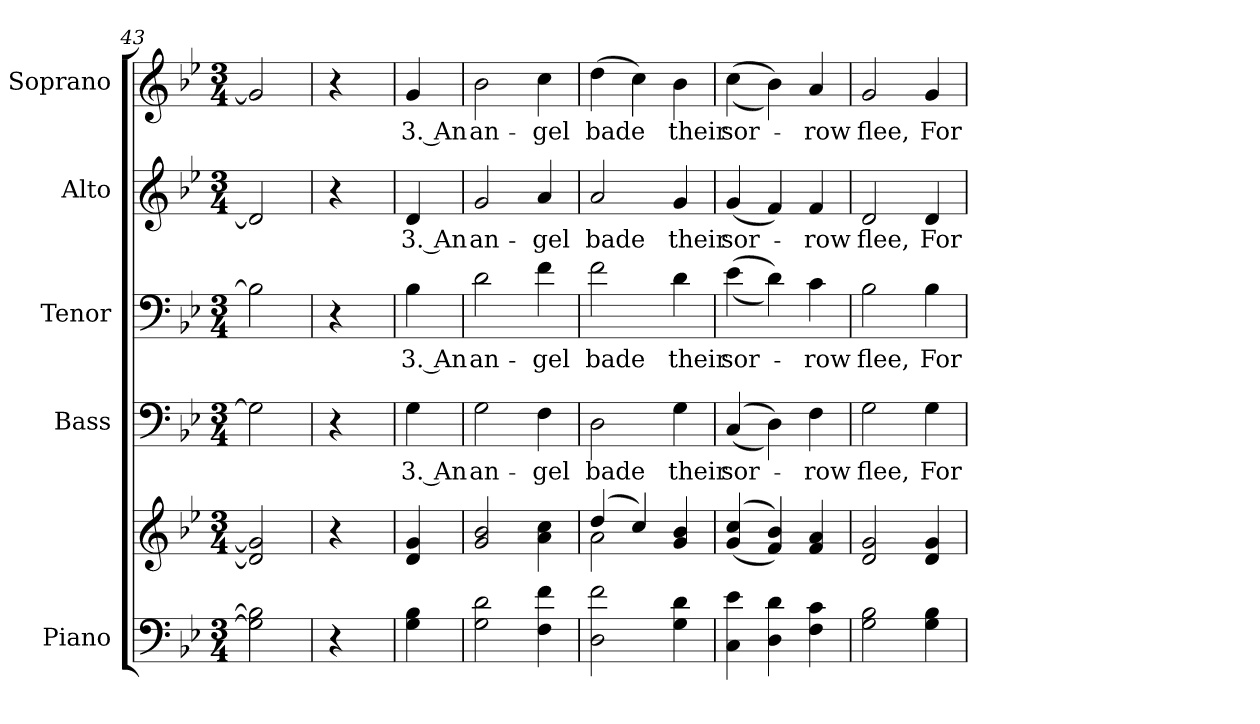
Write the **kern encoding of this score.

**kern	**kern	**kern	**text	**kern	**text	**kern	**text	**kern	**text
*part5	*part5	*part4	*part4	*part3	*part3	*part2	*part2	*part1	*part1
*staff6	*staff5	*staff4	*staff4	*staff3	*staff3	*staff2	*staff2	*staff1	*staff1
*I"Piano	*	*I"Bass	*	*I"Tenor	*	*I"Alto	*	*I"Soprano	*
*I'Pno.	*	*I'B.	*	*I'T.	*	*I'A.	*	*I'S.	*
*clefF4	*clefG2	*clefF4	*	*clefF4	*	*clefG2	*	*clefG2	*
*k[b-e-]	*k[b-e-]	*k[b-e-]	*	*k[b-e-]	*	*k[b-e-]	*	*k[b-e-]	*
*B-:	*B-:	*B-:	*	*B-:	*	*B-:	*	*B-:	*
*M3/4	*M3/4	*M3/4	*	*M3/4	*	*M3/4	*	*M3/4	*
=43	=43	=43	=43	=43	=43	=43	=43	=43	=43
2Gi\] 2B-i]	2di/] 2gi]	2Gi\]	.	2B-i\]	.	2di/]	.	2gi/]	.
!!LO:PB:g=z
=44	=44	=44	=44	=44	=44	=44	=44	=44	=44
4r	4r	4r	.	4r	.	4r	.	4r	.
=45	=45	=45	=45	=45	=45	=45	=45	=45	=45
!	!	!	!LO:LY:b:color=#000000	!	!	!	!	!	!
!	!	!	!	!	!LO:LY:b:color=#000000	!	!	!	!
!	!	!	!	!	!	!	!LO:LY:b:color=#000000	!	!
!	!	!	!	!	!	!	!	!	!LO:LY:b:color=#000000
4Gi\ 4B-i	4di/ 4gi	4Gi\	3. An	4B-i\	3. An	4di/	3. An	4gi/	3. An
=46	=46	=46	=46	=46	=46	=46	=46	=46	=46
!	!	!	!LO:LY:b:color=#000000	!	!	!	!	!	!
!	!	!	!	!	!LO:LY:b:color=#000000	!	!	!	!
!	!	!	!	!	!	!	!LO:LY:b:color=#000000	!	!
!	!	!	!	!	!	!	!	!	!LO:LY:b:color=#000000
2Gi\ 2di	2gi/ 2b-i	2Gi\	an-	2di\	an-	2gi/	an-	2b-i\	an-
!	!	!	!LO:LY:b:color=#000000	!	!	!	!	!	!
!	!	!	!	!	!LO:LY:b:color=#000000	!	!	!	!
!	!	!	!	!	!	!	!LO:LY:b:color=#000000	!	!
!	!	!	!	!	!	!	!	!	!LO:LY:b:color=#000000
4Fi\ 4fi	4ai\ 4cci	4Fi\	-gel	4fi\	-gel	4ai/	-gel	4cci\	-gel
!!LO:PB:g=z
=47	=47	=47	=47	=47	=47	=47	=47	=47	=47
*	*^	*	*	*	*	*	*	*	*
!	!	!	!	!LO:LY:b:color=#000000	!	!	!	!	!	!
!	!	!	!	!	!	!LO:LY:b:color=#000000	!	!	!	!
!	!	!	!	!	!	!	!	!LO:LY:b:color=#000000	!	!
!	!	!	!	!	!	!	!	!	!	!LO:LY:b:color=#000000
2Di\ 2fi	(4ddi/	2ai\	2Di\	bade	2fi\	bade	2ai/	bade	(4ddi\	bade
.	4cci/)	.	.	.	.	.	.	.	4cci\)	.
!	!	!	!	!LO:LY:b:color=#000000	!	!	!	!	!	!
!	!	!	!	!	!	!LO:LY:b:color=#000000	!	!	!	!
!	!	!	!	!	!	!	!	!LO:LY:b:color=#000000	!	!
!	!	!	!	!	!	!	!	!	!	!LO:LY:b:color=#000000
4Gi\ 4di	4gi/ 4b-i	4ryy	4Gi\	their	4di\	their	4gi/	their	4b-i\	their
*	*v	*v	*	*	*	*	*	*	*	*
=48	=48	=48	=48	=48	=48	=48	=48	=48	=48
*	*^	*	*	*	*	*	*	*	*
!	!	!	!	!LO:LY:b:color=#000000	!	!	!	!	!	!
*	*v	*v	*	*	*	*	*	*	*	*
*	*^	*	*	*	*	*	*	*	*
!	!	!	!	!	!	!LO:LY:b:color=#000000	!	!	!	!
*	*v	*v	*	*	*	*	*	*	*	*
*	*^	*	*	*	*	*	*	*	*
!	!	!	!	!	!	!	!	!LO:LY:b:color=#000000	!	!
*	*v	*v	*	*	*	*	*	*	*	*
*	*^	*	*	*	*	*	*	*	*
!	!	!	!	!	!	!	!	!	!	!LO:LY:b:color=#000000
*	*v	*v	*	*	*	*	*	*	*	*
4Ci\ 4e-i	((4gi/ 4cci	((4Ci/	sor-	((4e-i\	sor-	(4gi/	sor-	((4cci\	sor-
4Di\ 4di	4fi/ 4b-i))	4Di\))	.	4di\))	.	4fi/)	.	4b-i\))	.
!	!	!	!LO:LY:b:color=#000000	!	!	!	!	!	!
!	!	!	!	!	!LO:LY:b:color=#000000	!	!	!	!
!	!	!	!	!	!	!	!LO:LY:b:color=#000000	!	!
!	!	!	!	!	!	!	!	!	!LO:LY:b:color=#000000
4Fi\ 4ci	4fi/ 4ai	4Fi\	-row	4ci\	-row	4fi/	-row	4ai/	-row
!!LO:PB:g=z
=49	=49	=49	=49	=49	=49	=49	=49	=49	=49
!	!	!	!LO:LY:b:color=#000000	!	!	!	!	!	!
!	!	!	!	!	!LO:LY:b:color=#000000	!	!	!	!
!	!	!	!	!	!	!	!LO:LY:b:color=#000000	!	!
!	!	!	!	!	!	!	!	!	!LO:LY:b:color=#000000
2Gi\ 2B-i	2di/ 2gi	2Gi\	flee,	2B-i\	flee,	2di/	flee,	2gi/	flee,
!	!	!	!LO:LY:b:color=#000000	!	!	!	!	!	!
!	!	!	!	!	!LO:LY:b:color=#000000	!	!	!	!
!	!	!	!	!	!	!	!LO:LY:b:color=#000000	!	!
!	!	!	!	!	!	!	!	!	!LO:LY:b:color=#000000
4Gi\ 4B-i	4di/ 4gi	4Gi\	For	4B-i\	For	4di/	For	4gi/	For
=	=	=	=	=	=	=	=	=	=
*-	*-	*-	*-	*-	*-	*-	*-	*-	*-
